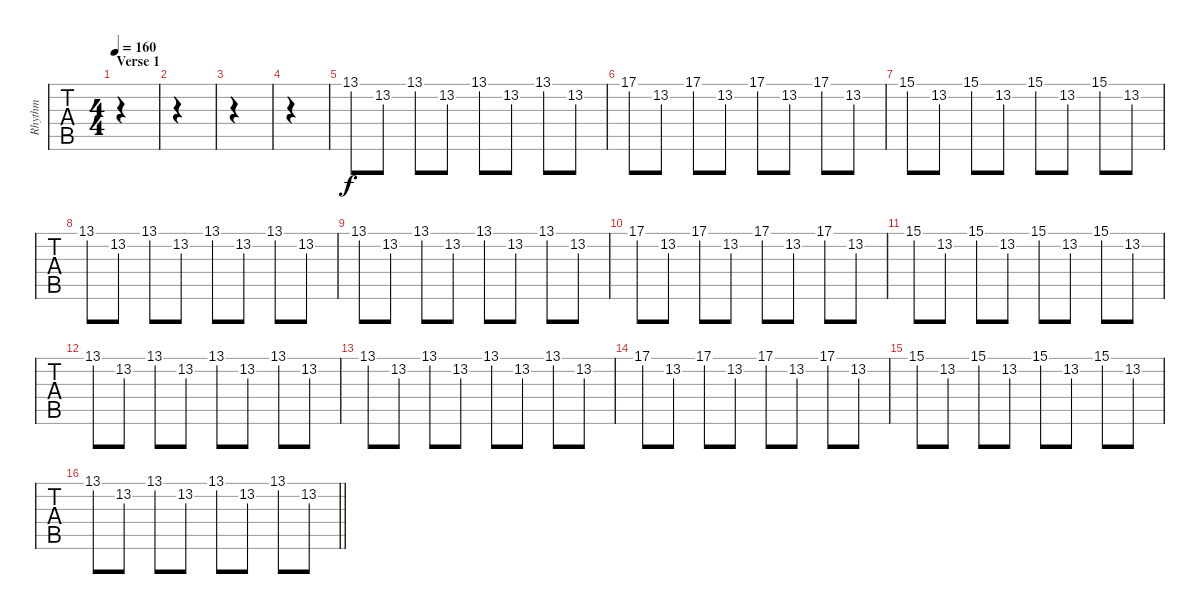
\track ("Rhythm" "Rhythm") {instrument distortionguitar}
\staff {tabs}
\tuning (Eb4 Bb3 Gb3 Db3 Ab2 Db2) {hide}
\ts (4 4)
\section ("" "Verse 1")
\tempo 160
\clef g2
\ks c
|
|
|
|
13.1.8{instrument electricguitarjazz} 13.2.8 13.1.8 13.2.8 13.1.8 13.2.8 13.1.8 13.2.8 |
17.1.8 13.2.8 17.1.8 13.2.8 17.1.8 13.2.8 17.1.8 13.2.8 |
15.1.8 13.2.8 15.1.8 13.2.8 15.1.8 13.2.8 15.1.8 13.2.8 |
13.1.8 13.2.8 13.1.8 13.2.8 13.1.8 13.2.8 13.1.8 13.2.8 |
13.1.8 13.2.8 13.1.8 13.2.8 13.1.8 13.2.8 13.1.8 13.2.8 |
17.1.8 13.2.8 17.1.8 13.2.8 17.1.8 13.2.8 17.1.8 13.2.8 |
15.1.8 13.2.8 15.1.8 13.2.8 15.1.8 13.2.8 15.1.8 13.2.8 |
13.1.8 13.2.8 13.1.8 13.2.8 13.1.8 13.2.8 13.1.8 13.2.8 |
13.1.8 13.2.8 13.1.8 13.2.8 13.1.8 13.2.8 13.1.8 13.2.8 |
17.1.8 13.2.8 17.1.8 13.2.8 17.1.8 13.2.8 17.1.8 13.2.8 |
15.1.8 13.2.8 15.1.8 13.2.8 15.1.8 13.2.8 15.1.8 13.2.8 |
\barLineRight lightlight
13.1.8 13.2.8 13.1.8 13.2.8 13.1.8 13.2.8 13.1.8 13.2.8
